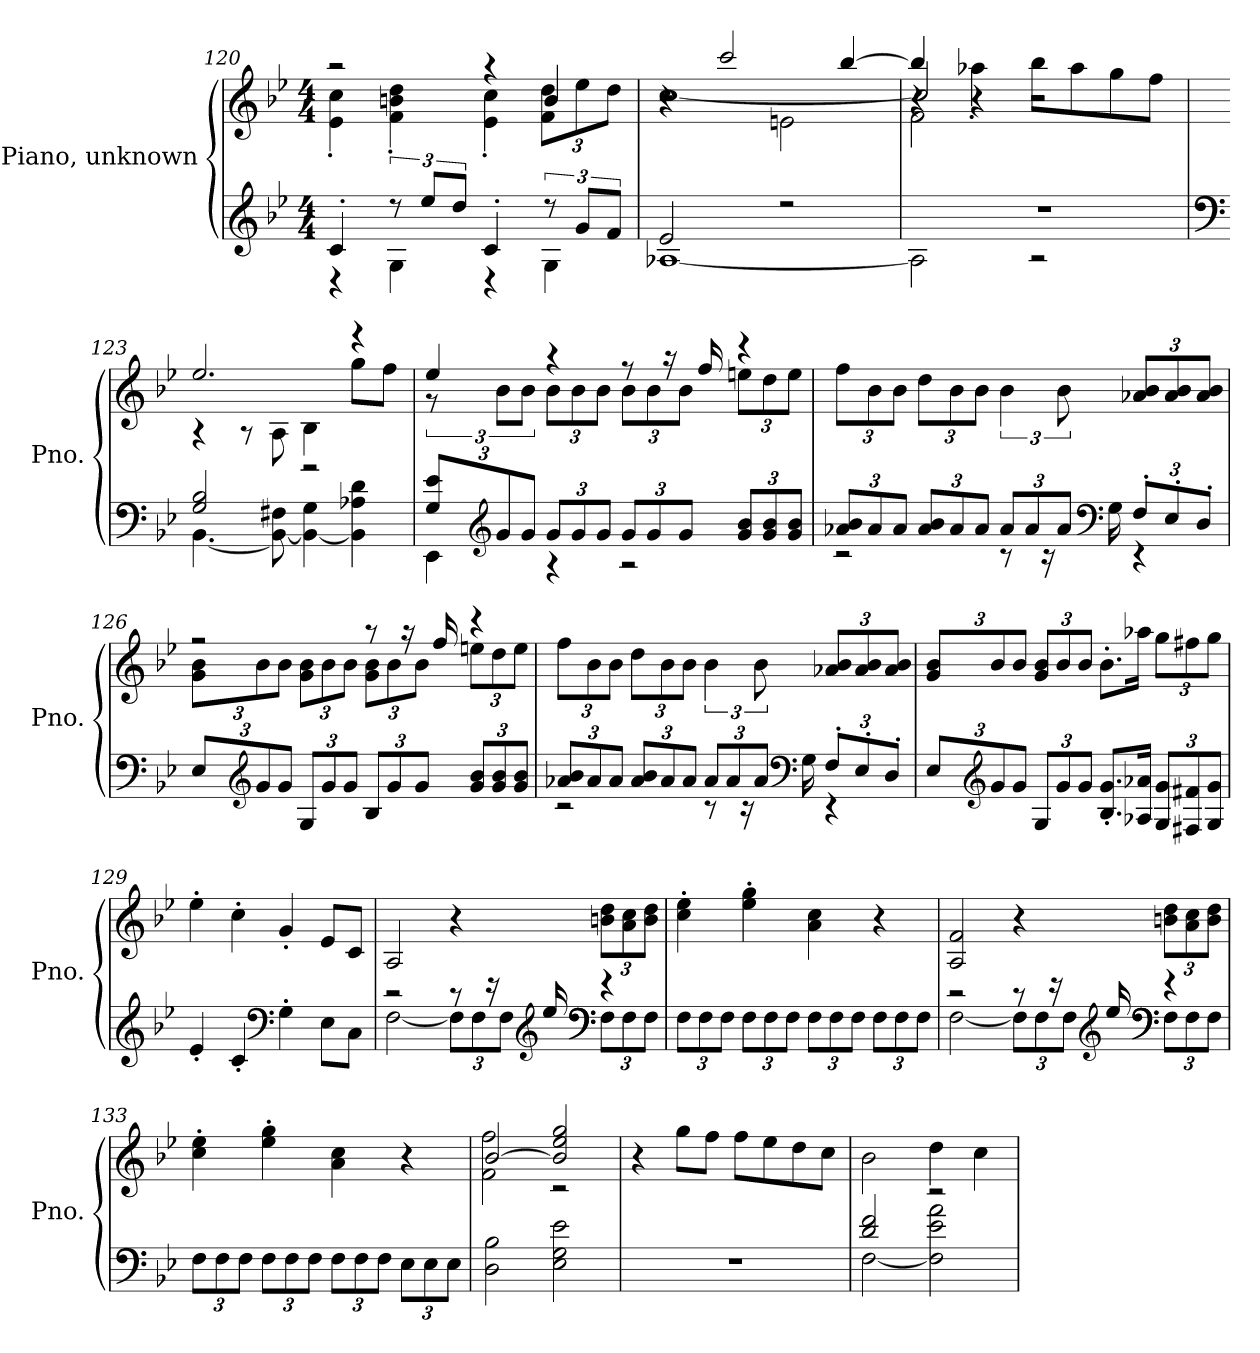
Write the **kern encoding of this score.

**kern	**kern
*part1	*part1
*staff2	*staff1
*I"Piano, unknown	*
*I'Pno.	*
!!LO:LB:g=z
*clefG2	*clefG2
*k[b-e-]	*k[b-e-]
*M4/4	*M4/4
=120	=120
*^	*^
4c'/	4r	2r	4e-\' 4cc\'
12r	4G\	.	4f\' 4bn\' 4dd\'
12ee-/L	.	.	.
12dd/J	.	.	.
4c'/	4r	4r	4e-\' 4cc\'
*	*	*	*Xbrackettup
12r	4G\	4b/	12f\ 12dd\L
12g/L	.	.	12ee-\
12f/J	.	.	12dd\J
=121	=121	=121	=121
*	*	*	*^
2e-/	[1A-X	4r	[1cc	2r
.	.	2ccc/	.	.
2r	.	.	.	2en\
.	.	[4bb-/	.	.
=122	=122	=122	=122	=122
*	*	*	*	*^
1r	2A-\]	4bb-/]	4r	2cc/]	2f\
.	.	4r	4aa-X'\	.	.
.	2r	2r	8bb-\L	2r	2r
.	.	.	8aa-\	.	.
.	.	.	8gg\	.	.
.	.	.	8ff\J	.	.
*	*	*v	*v	*v	*v
=123	=123	=123
*clefF4	*	*
*	*	*^
2G/ 2B-/	[4.BB-\	2.ee-/	4r
.	.	.	8r
.	8BB-\_ 8F#X\	.	8A\
2r	4BB-\_ 4G\	.	4B-\
.	4BB-\] 4A-X\ 4d\	4r	8gg\L
.	.	.	8ff\J
!!LO:LB:g=z	!!
=124	=124	=124	=124
*Xbrackettup	*	*	*brackettup
12G/ 12e-/L	4EE-\	4ee-/	12r
*clefG2	*	*	*
12g/	.	.	12b-\L
12g/J	.	.	12b-\J
*	*	*	*Xbrackettup
12g/L	4r	4r	12b-\L
12g/	.	.	12b-\
12g/J	.	.	12b-\J
12g/L	2r	8r	12b-\L
12g/	.	.	12b-\
.	.	16r	.
12g/J	.	.	12b-\J
.	.	16ff/	.
12g/ 12b-/L	.	4r	12een\L
12g/ 12b-/	.	.	12dd\
12g/ 12b-/J	.	.	12ee\J
*	*	*v	*v
=125	=125	=125
12a-X/ 12b-/L	2r	12ff\L
12a-/	.	12b-\
12a-/J	.	12b-\J
12a-/ 12b-/L	.	12dd\L
12a-/	.	12b-\
12a-/J	.	12b-\J
*	*	*brackettup
12a-/L	8r	6b-\
12a-/	.	.
.	16r	.
12a-/J	.	12b-\
*clefF4	*	*
.	16G\	.
*	*	*Xbrackettup
12F'/L	4r	12a-X/ 12b-/L
12E-'/	.	12a-/ 12b-/
12D'/J	.	12a-/ 12b-/J
*v	*v	*
!!LO:LB:g=z
=126	=126
*	*^
12E-/L	2r	12g\ 12b-\L
*clefG2	*	*
12g/	.	12b-\
12g/J	.	12b-\J
12G/L	.	12g\ 12b-\L
12g/	.	12b-\
12g/J	.	12b-\J
12B-/L	8r	12g\ 12b-\L
12g/	.	12b-\
.	16r	.
12g/J	.	12b-\J
.	16ff/	.
12g/ 12b-/L	4r	12een\L
12g/ 12b-/	.	12dd\
12g/ 12b-/J	.	12ee\J
*	*v	*v
=127	=127
*^	*
12a-X/ 12b-/L	2r	12ff\L
12a-/	.	12b-\
12a-/J	.	12b-\J
12a-/ 12b-/L	.	12dd\L
12a-/	.	12b-\
12a-/J	.	12b-\J
*	*	*brackettup
12a-/L	8r	6b-\
12a-/	.	.
.	16r	.
12a-/J	.	12b-\
*clefF4	*	*
.	16G\	.
*	*	*Xbrackettup
12F'/L	4r	12a-X/ 12b-/L
12E-'/	.	12a-/ 12b-/
12D'/J	.	12a-/ 12b-/J
*v	*v	*
!!LO:PB:g=z
=128	=128
12E-/L	12g/ 12b-/L
*clefG2	*
12g/	12b-/
12g/J	12b-/J
12G/L	12g/ 12b-/L
12g/	12b-/
12g/J	12b-/J
8.B-/' 8.g/'L	8.b-'\L
16A-X/ 16a-X/Jk	16aa-X\Jk
12G/ 12g/L	12gg\L
12F#X/ 12f#X/	12ff#X\
12G/ 12g/J	12gg\J
=129	=129
4e-'/	4ee-'\
4c'/	4cc'\
*clefF4	*
4G'\	4g'/
8E-\L	8e-/L
8C\J	8c/J
=130	=130
*^	*
2r	[2F\	2A/
8r	12F\L]	4r
.	12F\	.
16r	.	.
.	12F\J	.
*clefG2	*	*
16ee-/	.	.
*clefF4	*	*
4r	12F\L	12bn\ 12dd\L
.	12F\	12a\ 12cc\
.	12F\J	12b\ 12dd\J
*v	*v	*
!!LO:LB:g=z
=131	=131
12F\L	4cc\' 4ee-\'
12F\	.
12F\J	.
12F\L	4ee-\' 4gg\'
12F\	.
12F\J	.
12F\L	4a\ 4cc\
12F\	.
12F\J	.
12F\L	4r
12F\	.
12F\J	.
=132	=132
*^	*
2r	[2F\	2A/ 2f/
8r	12F\L]	4r
.	12F\	.
16r	.	.
.	12F\J	.
*clefG2	*	*
16ee-/	.	.
*clefF4	*	*
4r	12F\L	12bn\ 12dd\L
.	12F\	12a\ 12cc\
.	12F\J	12b\ 12dd\J
*v	*v	*
=133	=133
12F\L	4cc\' 4ee-\'
12F\	.
12F\J	.
12F\L	4ee-\' 4gg\'
12F\	.
12F\J	.
12F\L	4a\ 4cc\
12F\	.
12F\J	.
12E-\L	4r
12E-\	.
12E-\J	.
=134	=134
*	*^
2D\ 2B-\	[2b-/	2f\ 2ff\
2E-\ 2G\ 2e-\	2b-/] 2ee-/ 2gg/	2r
*	*v	*v
!!LO:LB:g=z
=135	=135
1r	4r
.	8gg\L
.	8ff\J
.	8ff\L
.	8ee-\
.	8dd\
.	8cc\J
=136	=136
*^	*
2d/ 2f/	[2F\	2b-\
2r	2F\] 2e-\ 2a\	4dd\
.	.	4cc\
*v	*v	*
=	=
*-	*-
